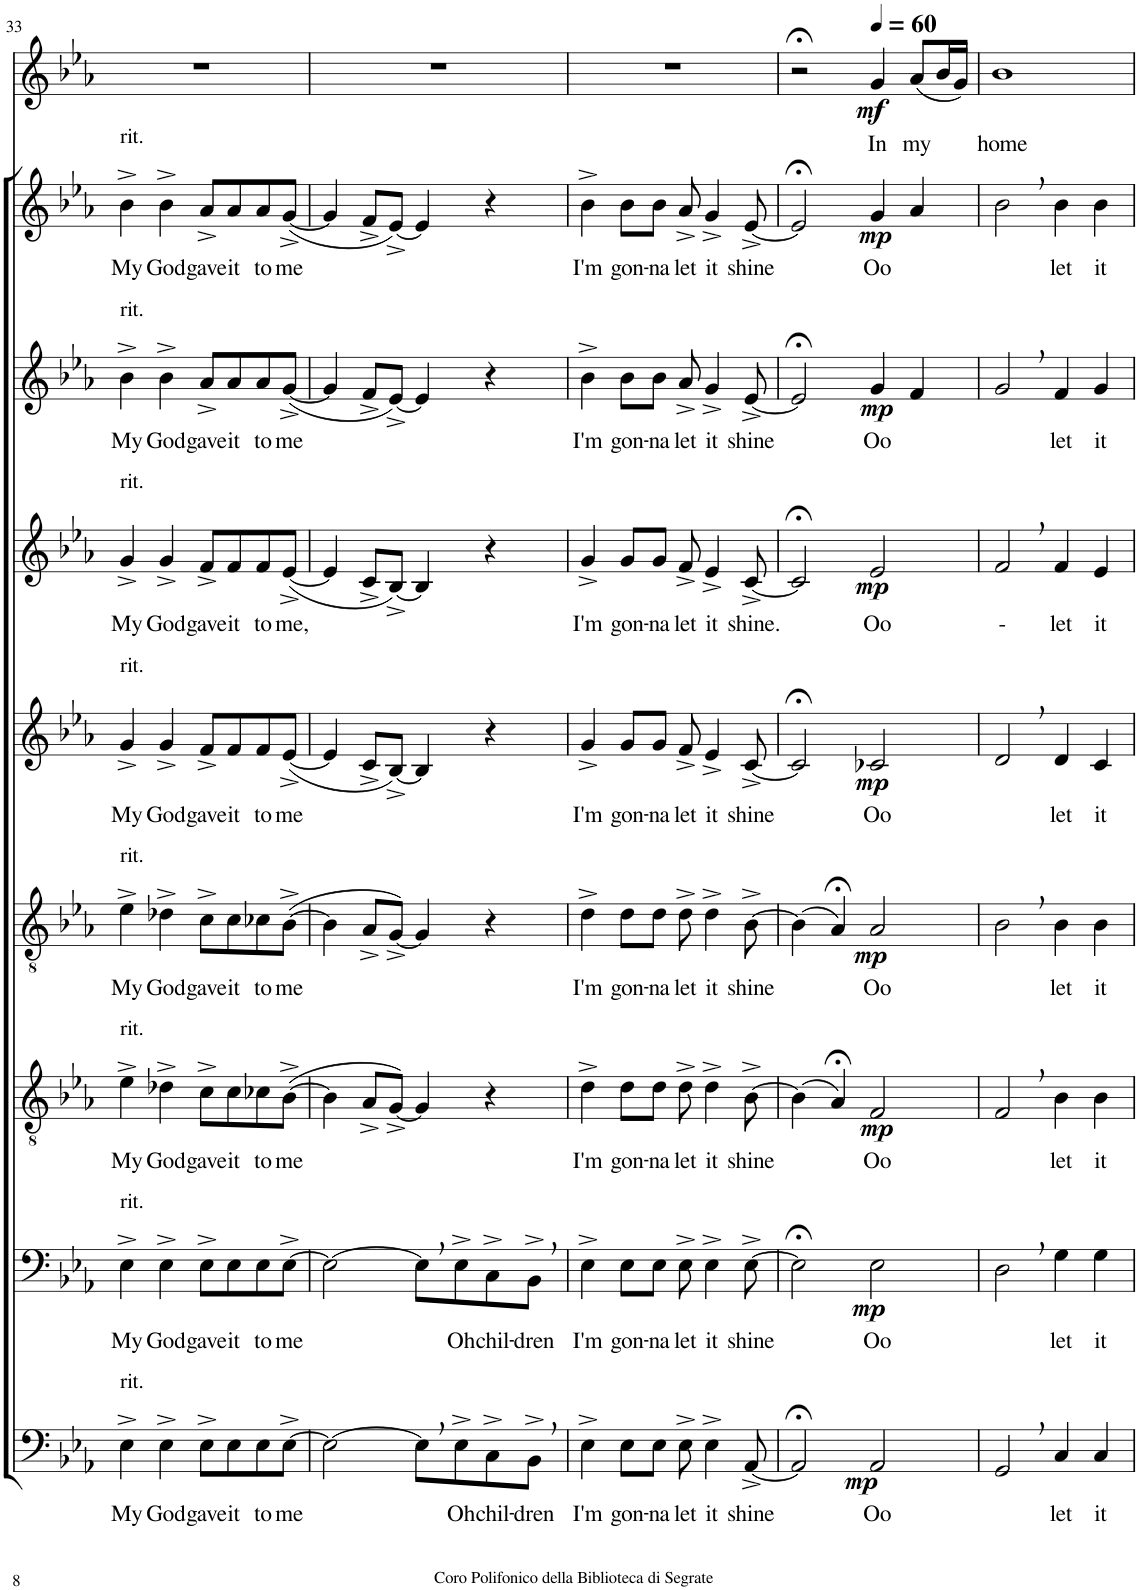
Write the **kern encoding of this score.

**kern	**text	**dynam	**kern	**text	**dynam	**kern	**text	**dynam	**kern	**text	**dynam	**kern	**text	**dynam	**kern	**text	**dynam	**kern	**text	**dynam	**kern	**text	**dynam	**kern	**text	**dynam
*part9	*part9	*part9	*part8	*part8	*part8	*part7	*part7	*part7	*part6	*part6	*part6	*part5	*part5	*part5	*part4	*part4	*part4	*part3	*part3	*part3	*part2	*part2	*part2	*part1	*part1	*part1
*staff9	*staff9	*staff9	*staff8	*staff8	*staff8	*staff7	*staff7	*staff7	*staff6	*staff6	*staff6	*staff5	*staff5	*staff5	*staff4	*staff4	*staff4	*staff3	*staff3	*staff3	*staff2	*staff2	*staff2	*staff1	*staff1	*staff1
*I"Bassi II	*	*	*I"Bassi I	*	*	*I"Tenori II	*	*	*I"Tenori I	*	*	*I"Contralti iI	*	*	*I"Contralti I	*	*	*I"Soprani II	*	*	*I"Soprani I	*	*	*I"Solista	*	*
!!LO:PB:g=z
*clefF4	*	*	*clefF4	*	*	*clefGv2	*	*	*clefGv2	*	*	*clefG2	*	*	*clefG2	*	*	*clefG2	*	*	*clefG2	*	*	*clefG2	*	*
*	*	*	*	*	*	*	*	*	*	*	*	*	*	*	*	*	*	*Trd1c2	*	*	*Trd1c2	*	*	*Trd1c2	*	*
*k[b-e-a-]	*	*	*k[b-e-a-]	*	*	*k[b-e-a-]	*	*	*k[b-e-a-]	*	*	*k[b-e-a-]	*	*	*k[b-e-a-]	*	*	*k[b-e-a-]	*	*	*k[b-e-a-]	*	*	*k[b-e-a-]	*	*
*E-:	*	*	*E-:	*	*	*E-:	*	*	*E-:	*	*	*E-:	*	*	*E-:	*	*	*E-:	*	*	*E-:	*	*	*E-:	*	*
*M4/4	*	*	*M4/4	*	*	*M4/4	*	*	*M4/4	*	*	*M4/4	*	*	*M4/4	*	*	*M4/4	*	*	*M4/4	*	*	*M4/4	*	*
=33	=33	=33	=33	=33	=33	=33	=33	=33	=33	=33	=33	=33	=33	=33	=33	=33	=33	=33	=33	=33	=33	=33	=33	=33	=33	=33
!	!	!	!	!	!	!	!	!	!	!	!	!	!	!	!	!	!	!	!	!	!LO:TX:a:t=rit.	!	!	!	!	!
!	!	!	!	!	!	!	!	!	!	!	!	!	!	!	!	!	!	!LO:TX:a:t=rit.	!	!	!	!	!	!	!	!
!	!	!	!	!	!	!	!	!	!	!	!	!	!	!	!LO:TX:a:t=rit.	!	!	!	!	!	!	!	!	!	!	!
!	!	!	!	!	!	!	!	!	!	!	!	!LO:TX:a:t=rit.	!	!	!	!	!	!	!	!	!	!	!	!	!	!
!	!	!	!	!	!	!	!	!	!LO:TX:a:t=rit.	!	!	!	!	!	!	!	!	!	!	!	!	!	!	!	!	!
!	!	!	!	!	!	!LO:TX:a:t=rit.	!	!	!	!	!	!	!	!	!	!	!	!	!	!	!	!	!	!	!	!
!	!	!	!LO:TX:a:t=rit.	!	!	!	!	!	!	!	!	!	!	!	!	!	!	!	!	!	!	!	!	!	!	!
!LO:TX:a:t=rit.	!	!	!	!	!	!	!	!	!	!	!	!	!	!	!	!	!	!	!	!	!	!	!	!	!	!
!	!LO:LY:b	!	!	!LO:LY:b	!	!	!LO:LY:b	!	!	!LO:LY:b	!	!	!LO:LY:b	!	!	!LO:LY:b	!	!	!LO:LY:b	!	!	!LO:LY:b	!	!	!	!
4E-^\	My	.	4E-^\	My	.	4e-^\	My	.	4e-^\	My	.	4g^/	My	.	4g^/	My	.	4b-^\	My	.	4b-^\	My	.	1r	.	.
!	!LO:LY:b	!	!	!LO:LY:b	!	!	!LO:LY:b	!	!	!LO:LY:b	!	!	!LO:LY:b	!	!	!LO:LY:b	!	!	!LO:LY:b	!	!	!LO:LY:b	!	!	!	!
4E-^\	God	.	4E-^\	God	.	4d-X^\	God	.	4d-X^\	God	.	4g^/	God	.	4g^/	God	.	4b-^\	God	.	4b-^\	God	.	.	.	.
!	!LO:LY:b	!	!	!LO:LY:b	!	!	!LO:LY:b	!	!	!LO:LY:b	!	!	!LO:LY:b	!	!	!LO:LY:b	!	!	!LO:LY:b	!	!	!LO:LY:b	!	!	!	!
8E-^\L	gave	.	8E-^\L	gave	.	8c^\L	gave	.	8c^\L	gave	.	8f^/L	gave	.	8f^/L	gave	.	8a-^/L	gave	.	8a-^/L	gave	.	.	.	.
!	!LO:LY:b	!	!	!LO:LY:b	!	!	!LO:LY:b	!	!	!LO:LY:b	!	!	!LO:LY:b	!	!	!LO:LY:b	!	!	!LO:LY:b	!	!	!LO:LY:b	!	!	!	!
8E-\	it	.	8E-\	it	.	8c\	it	.	8c\	it	.	8f/	it	.	8f/	it	.	8a-/	it	.	8a-/	it	.	.	.	.
!	!LO:LY:b	!	!	!LO:LY:b	!	!	!LO:LY:b	!	!	!LO:LY:b	!	!	!LO:LY:b	!	!	!LO:LY:b	!	!	!LO:LY:b	!	!	!LO:LY:b	!	!	!	!
8E-\	to	.	8E-\	to	.	8c-X\	to	.	8c-X\	to	.	8f/	to	.	8f/	to	.	8a-/	to	.	8a-/	to	.	.	.	.
!	!LO:LY:b	!	!	!LO:LY:b	!	!	!LO:LY:b	!	!	!LO:LY:b	!	!	!LO:LY:b	!	!	!LO:LY:b	!	!	!LO:LY:b	!	!	!LO:LY:b	!	!	!	!
[8E-^\J	me	.	[8E-^\J	me	.	([8B-^\J	me	.	([8B-^\J	me	.	([8e-^/J	me	.	([8e-^/J	me,	.	([8g^/J	me	.	([8g^/J	me	.	.	.	.
=34	=34	=34	=34	=34	=34	=34	=34	=34	=34	=34	=34	=34	=34	=34	=34	=34	=34	=34	=34	=34	=34	=34	=34	=34	=34	=34
2E-\_	.	.	2E-\_	.	.	4B-\]	.	.	4B-\]	.	.	4e-/]	.	.	4e-/]	.	.	4g/]	.	.	4g/]	.	.	1r	.	.
.	.	.	.	.	.	8A-^/L	.	.	8A-^/L	.	.	8c^/L	.	.	8c^/L	.	.	8f^/L	.	.	8f^/L	.	.	.	.	.
.	.	.	.	.	.	[8G^/J)	.	.	[8G^/J)	.	.	[8B-^/J)	.	.	[8B-^/J)	.	.	[8e-^/J)	.	.	[8e-^/J)	.	.	.	.	.
8E-,\L]	.	.	8E-,\L]	.	.	4G/]	.	.	4G/]	.	.	4B-/]	.	.	4B-/]	.	.	4e-/]	.	.	4e-/]	.	.	.	.	.
!	!LO:LY:b	!	!	!LO:LY:b	!	!	!	!	!	!	!	!	!	!	!	!	!	!	!	!	!	!	!	!	!	!
8E-^\	Oh	.	8E-^\	Oh	.	.	.	.	.	.	.	.	.	.	.	.	.	.	.	.	.	.	.	.	.	.
!	!LO:LY:b	!	!	!LO:LY:b	!	!	!	!	!	!	!	!	!	!	!	!	!	!	!	!	!	!	!	!	!	!
8C^\	chil-	.	8C^\	chil-	.	4r	.	.	4r	.	.	4r	.	.	4r	.	.	4r	.	.	4r	.	.	.	.	.
!	!LO:LY:b	!	!	!LO:LY:b	!	!	!	!	!	!	!	!	!	!	!	!	!	!	!	!	!	!	!	!	!	!
8BB-^,\J	-dren	.	8BB-^,\J	-dren	.	.	.	.	.	.	.	.	.	.	.	.	.	.	.	.	.	.	.	.	.	.
=35	=35	=35	=35	=35	=35	=35	=35	=35	=35	=35	=35	=35	=35	=35	=35	=35	=35	=35	=35	=35	=35	=35	=35	=35	=35	=35
!	!LO:LY:b	!	!	!LO:LY:b	!	!	!LO:LY:b	!	!	!LO:LY:b	!	!	!LO:LY:b	!	!	!LO:LY:b	!	!	!LO:LY:b	!	!	!LO:LY:b	!	!	!	!
4E-^\	I'm	.	4E-^\	I'm	.	4d^\	I'm	.	4d^\	I'm	.	4g^/	I'm	.	4g^/	I'm	.	4b-^\	I'm	.	4b-^\	I'm	.	1r	.	.
!	!LO:LY:b	!	!	!LO:LY:b	!	!	!LO:LY:b	!	!	!LO:LY:b	!	!	!LO:LY:b	!	!	!LO:LY:b	!	!	!LO:LY:b	!	!	!LO:LY:b	!	!	!	!
8E-\L	gon-	.	8E-\L	gon-	.	8d\L	gon-	.	8d\L	gon-	.	8g/L	gon-	.	8g/L	gon-	.	8b-\L	gon-	.	8b-\L	gon-	.	.	.	.
!	!LO:LY:b	!	!	!LO:LY:b	!	!	!LO:LY:b	!	!	!LO:LY:b	!	!	!LO:LY:b	!	!	!LO:LY:b	!	!	!LO:LY:b	!	!	!LO:LY:b	!	!	!	!
8E-\J	-na	.	8E-\J	-na	.	8d\J	-na	.	8d\J	-na	.	8g/J	-na	.	8g/J	-na	.	8b-\J	-na	.	8b-\J	-na	.	.	.	.
!	!LO:LY:b	!	!	!LO:LY:b	!	!	!LO:LY:b	!	!	!LO:LY:b	!	!	!LO:LY:b	!	!	!LO:LY:b	!	!	!LO:LY:b	!	!	!LO:LY:b	!	!	!	!
8E-^\	let	.	8E-^\	let	.	8d^\	let	.	8d^\	let	.	8f^/	let	.	8f^/	let	.	8a-^/	let	.	8a-^/	let	.	.	.	.
!	!LO:LY:b	!	!	!LO:LY:b	!	!	!LO:LY:b	!	!	!LO:LY:b	!	!	!LO:LY:b	!	!	!LO:LY:b	!	!	!LO:LY:b	!	!	!LO:LY:b	!	!	!	!
4E-^\	it	.	4E-^\	it	.	4d^\	it	.	4d^\	it	.	4e-^/	it	.	4e-^/	it	.	4g^/	it	.	4g^/	it	.	.	.	.
!	!LO:LY:b	!	!	!LO:LY:b	!	!	!LO:LY:b	!	!	!LO:LY:b	!	!	!LO:LY:b	!	!	!LO:LY:b	!	!	!LO:LY:b	!	!	!LO:LY:b	!	!	!	!
[8AA-^/	shine	.	[8E-^\	shine	.	[8B-^\	shine	.	[8B-^\	shine	.	[8c^/	shine	.	[8c^/	shine.	.	[8e-^/	shine	.	[8e-^/	shine	.	.	.	.
=36	=36	=36	=36	=36	=36	=36	=36	=36	=36	=36	=36	=36	=36	=36	=36	=36	=36	=36	=36	=36	=36	=36	=36	=36	=36	=36
2AA-;</]	.	.	2E-;<\]	.	.	(4B-\]	.	.	(4B-\]	.	.	2c;</]	.	.	2c;</]	.	.	2e-;</]	.	.	2e-;</]	.	.	2r;<	.	.
.	.	.	.	.	.	4A-;</)	.	.	4A-;</)	.	.	.	.	.	.	.	.	.	.	.	.	.	.	.	.	.
*	*	*	*	*	*	*	*	*	*	*	*	*	*	*	*	*	*	*	*	*	*	*	*	*MM60	*	*
!	!LO:LY:b	!LO:DY:b	!	!LO:LY:b	!LO:DY:b	!	!LO:LY:b	!LO:DY:b	!	!LO:LY:b	!LO:DY:b	!	!LO:LY:b	!LO:DY:b	!	!LO:LY:b	!LO:DY:b	!	!LO:LY:b	!LO:DY:b	!	!LO:LY:b	!LO:DY:b	!	!LO:LY:b	!LO:DY:b
2AA-/	Oo	mp	2E-\	Oo	mp	2F/	Oo	mp	2A-/	Oo	mp	2c-X/	Oo	mp	2e-/	Oo	mp	4g/	Oo	mp	4g/	Oo	mp	4g/	In	mf
!	!	!	!	!	!	!	!	!	!	!	!	!	!	!	!	!	!	!	!	!	!	!	!	!	!LO:LY:b	!
.	.	.	.	.	.	.	.	.	.	.	.	.	.	.	.	.	.	4f/	.	.	4a-/	.	.	(8a-/L	my	.
.	.	.	.	.	.	.	.	.	.	.	.	.	.	.	.	.	.	.	.	.	.	.	.	16b-/L	.	.
.	.	.	.	.	.	.	.	.	.	.	.	.	.	.	.	.	.	.	.	.	.	.	.	16g/JJ)	.	.
=37	=37	=37	=37	=37	=37	=37	=37	=37	=37	=37	=37	=37	=37	=37	=37	=37	=37	=37	=37	=37	=37	=37	=37	=37	=37	=37
!	!	!	!	!	!	!	!	!	!	!	!	!	!	!	!	!LO:LY:b	!	!	!	!	!	!	!	!	!LO:LY:b	!
2GG,/	.	.	2D,\	.	.	2F,/	.	.	2B-,\	.	.	2d,/	.	.	2f,/	-	.	2g,/	.	.	2b-,\	.	.	1b-	home	.
!	!LO:LY:b	!	!	!LO:LY:b	!	!	!LO:LY:b	!	!	!LO:LY:b	!	!	!LO:LY:b	!	!	!LO:LY:b	!	!	!LO:LY:b	!	!	!LO:LY:b	!	!	!	!
4C/	let	.	4G\	let	.	4B-\	let	.	4B-\	let	.	4d/	let	.	4f/	let	.	4f/	let	.	4b-\	let	.	.	.	.
!	!LO:LY:b	!	!	!LO:LY:b	!	!	!LO:LY:b	!	!	!LO:LY:b	!	!	!LO:LY:b	!	!	!LO:LY:b	!	!	!LO:LY:b	!	!	!LO:LY:b	!	!	!	!
4C/	it	.	4G\	it	.	4B-\	it	.	4B-\	it	.	4c/	it	.	4e-/	it	.	4g/	it	.	4b-\	it	.	.	.	.
=	=	=	=	=	=	=	=	=	=	=	=	=	=	=	=	=	=	=	=	=	=	=	=	=	=	=
*-	*-	*-	*-	*-	*-	*-	*-	*-	*-	*-	*-	*-	*-	*-	*-	*-	*-	*-	*-	*-	*-	*-	*-	*-	*-	*-
